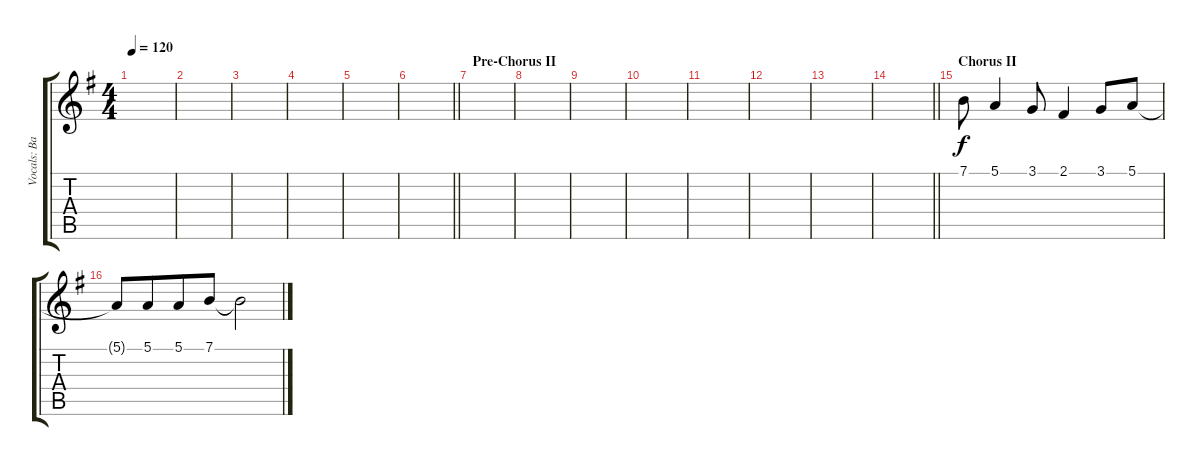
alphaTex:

\track ("Vocals: Band" "Vocals: Ba") {instrument choiraahs}
\staff {score tabs}
\tuning (E4 B3 G3 D3 A2 E2) {hide}
\ts (4 4)
\tempo 120
\clef g2
\ks g
|
|
|
|
|
\barLineRight lightlight
|
\section ("" "Pre-Chorus II")
|
|
|
|
|
|
|
\barLineRight lightlight
|
\section ("" "Chorus II")
7.1.8 5.1.4 3.1.8 2.1.4 3.1.8 5.1.8 |
5.1{t}.8 5.1.8{beam merge} 5.1.8 7.1.8 7.1{t}.2
